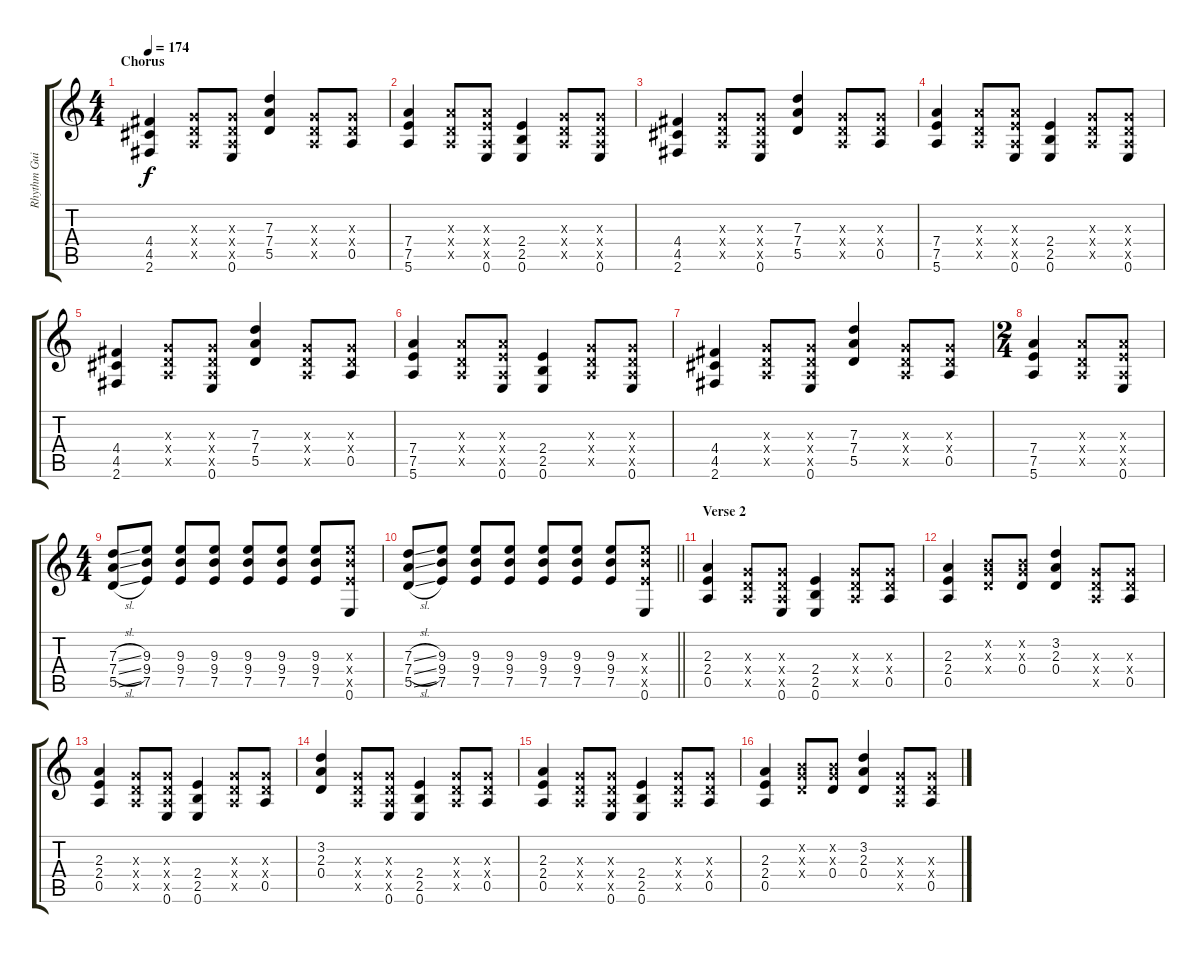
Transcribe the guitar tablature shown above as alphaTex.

\track ("Rhythm Guitar" "Rhythm Gui") {instrument distortionguitar}
\staff {score tabs}
\tuning (E4 B3 G3 D3 A2 E2) {hide}
\ts (4 4)
\section ("" "Chorus")
\tempo 174
\clef g2
\ks c
(4.4 4.5 2.6).4{dy f} (0.3{x} 0.4{x} 0.5{x}).8 (0.3{x} 0.4{x} 0.5{x} 0.6).8 (7.3 7.4 5.5).4 (0.3{x} 0.4{x} 0.5{x}).8 (0.3{x} 0.4{x} 0.5).8 |
(7.4 7.5 5.6).4 (2.3{x} 0.4{x} 0.5{x}).8 (2.3{x} 2.4{x} 0.5{x} 0.6).8 (2.4 2.5 0.6).4 (0.3{x} 0.4{x} 0.5{x}).8 (0.3{x} 0.4{x} 0.5{x} 0.6).8 |
(4.4 4.5 2.6).4 (0.3{x} 0.4{x} 0.5{x}).8 (0.3{x} 0.4{x} 0.5{x} 0.6).8 (7.3 7.4 5.5).4 (0.3{x} 0.4{x} 0.5{x}).8 (0.3{x} 0.4{x} 0.5).8 |
(7.4 7.5 5.6).4 (2.3{x} 0.4{x} 0.5{x}).8 (2.3{x} 2.4{x} 0.5{x} 0.6).8 (2.4 2.5 0.6).4 (0.3{x} 0.4{x} 0.5{x}).8 (0.3{x} 0.4{x} 0.5{x} 0.6).8 |
(4.4 4.5 2.6).4 (0.3{x} 0.4{x} 0.5{x}).8 (0.3{x} 0.4{x} 0.5{x} 0.6).8 (7.3 7.4 5.5).4 (0.3{x} 0.4{x} 0.5{x}).8 (0.3{x} 0.4{x} 0.5).8 |
(7.4 7.5 5.6).4 (2.3{x} 0.4{x} 0.5{x}).8 (2.3{x} 2.4{x} 0.5{x} 0.6).8 (2.4 2.5 0.6).4 (0.3{x} 0.4{x} 0.5{x}).8 (0.3{x} 0.4{x} 0.5{x} 0.6).8 |
(4.4 4.5 2.6).4 (0.3{x} 0.4{x} 0.5{x}).8 (0.3{x} 0.4{x} 0.5{x} 0.6).8 (7.3 7.4 5.5).4 (0.3{x} 0.4{x} 0.5{x}).8 (0.3{x} 0.4{x} 0.5).8 |
\ts (2 4)
(7.4 7.5 5.6).4 (2.3{x} 0.4{x} 0.5{x}).8 (2.3{x} 2.4{x} 0.5{x} 0.6).8 |
\ts (4 4)
(7.3{sl} 7.4{sl} 5.5{sl}).8 (9.3 9.4 7.5).8 (9.3 9.4 7.5).8 (9.3 9.4 7.5).8 (9.3 9.4 7.5).8 (9.3 9.4 7.5).8 (9.3 9.4 7.5).8 (9.3{x} 9.4{x} 7.5{x} 0.6).8 |
\barLineRight lightlight
(7.3{sl} 7.4{sl} 5.5{sl}).8 (9.3 9.4 7.5).8 (9.3 9.4 7.5).8 (9.3 9.4 7.5).8 (9.3 9.4 7.5).8 (9.3 9.4 7.5).8 (9.3 9.4 7.5).8 (9.3{x} 9.4{x} 7.5{x} 0.6).8 |
\section ("" "Verse 2")
(2.3 2.4 0.5).4 (0.3{x} 0.4{x} 0.5{x}).8 (0.3{x} 0.4{x} 0.5{x} 0.6).8 (2.4 2.5 0.6).4 (0.3{x} 0.4{x} 0.5{x}).8 (0.3{x} 0.4{x} 0.5).8 |
(2.3 2.4 0.5).4 (0.2{x} 0.3{x} 0.4{x}).8 (0.2{x} 0.3{x} 0.4).8 (3.2 2.3 0.4).4 (0.3{x} 0.4{x} 0.5{x}).8 (0.3{x} 0.4{x} 0.5).8 |
(2.3 2.4 0.5).4 (0.3{x} 0.4{x} 0.5{x}).8 (0.3{x} 0.4{x} 0.5{x} 0.6).8 (2.4 2.5 0.6).4 (0.3{x} 0.4{x} 0.5{x}).8 (0.3{x} 0.4{x} 0.5).8 |
(3.2 2.3 0.4).4 (0.3{x} 0.4{x} 0.5{x}).8 (0.3{x} 0.4{x} 0.5{x} 0.6).8 (2.4 2.5 0.6).4 (0.3{x} 0.4{x} 0.5{x}).8 (0.3{x} 0.4{x} 0.5).8 |
(2.3 2.4 0.5).4 (0.3{x} 0.4{x} 0.5{x}).8 (0.3{x} 0.4{x} 0.5{x} 0.6).8 (2.4 2.5 0.6).4 (0.3{x} 0.4{x} 0.5{x}).8 (0.3{x} 0.4{x} 0.5).8 |
(2.3 2.4 0.5).4 (0.2{x} 0.3{x} 0.4{x}).8 (0.2{x} 0.3{x} 0.4).8 (3.2 2.3 0.4).4 (0.3{x} 0.4{x} 0.5{x}).8 (0.3{x} 0.4{x} 0.5).8
